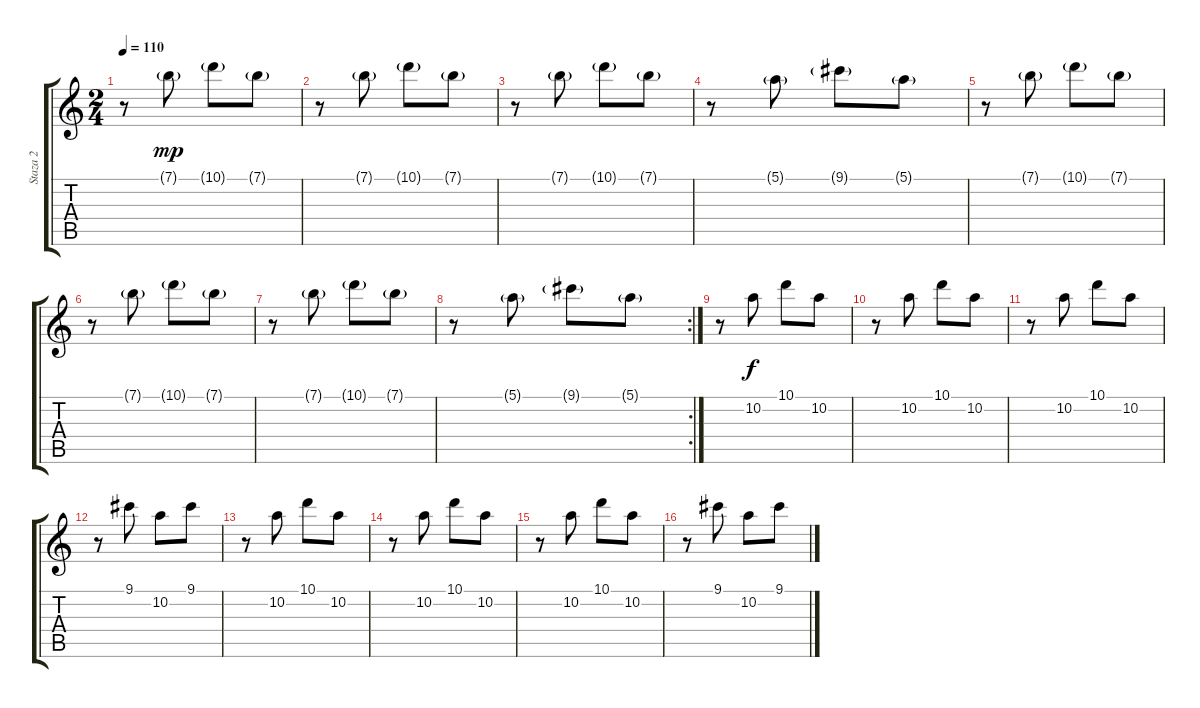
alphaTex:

\track ("Staza 2" "Staza 2") {instrument electricguitarclean}
\staff {score tabs}
\tuning (E4 B3 G3 D3 A2 E2) {hide}
\ts (2 4)
\tempo 110
\clef g2
\ks c
r.8{dy mp} 7.1{g}.8 10.1{g}.8 7.1{g}.8 |
r.8 7.1{g}.8 10.1{g}.8 7.1{g}.8 |
r.8 7.1{g}.8 10.1{g}.8 7.1{g}.8 |
r.8 5.1{g}.8 9.1{g}.8 5.1{g}.8 |
r.8 7.1{g}.8 10.1{g}.8 7.1{g}.8 |
r.8 7.1{g}.8 10.1{g}.8 7.1{g}.8 |
r.8 7.1{g}.8 10.1{g}.8 7.1{g}.8 |
\rc 2
r.8 5.1{g}.8 9.1{g}.8 5.1{g}.8 |
r.8 10.2.8{dy f} 10.1.8 10.2.8 |
r.8 10.2.8 10.1.8 10.2.8 |
r.8 10.2.8 10.1.8 10.2.8 |
r.8 9.1.8 10.2.8 9.1.8 |
r.8 10.2.8 10.1.8 10.2.8 |
r.8 10.2.8 10.1.8 10.2.8 |
r.8 10.2.8 10.1.8 10.2.8 |
r.8 9.1.8 10.2.8 9.1.8
